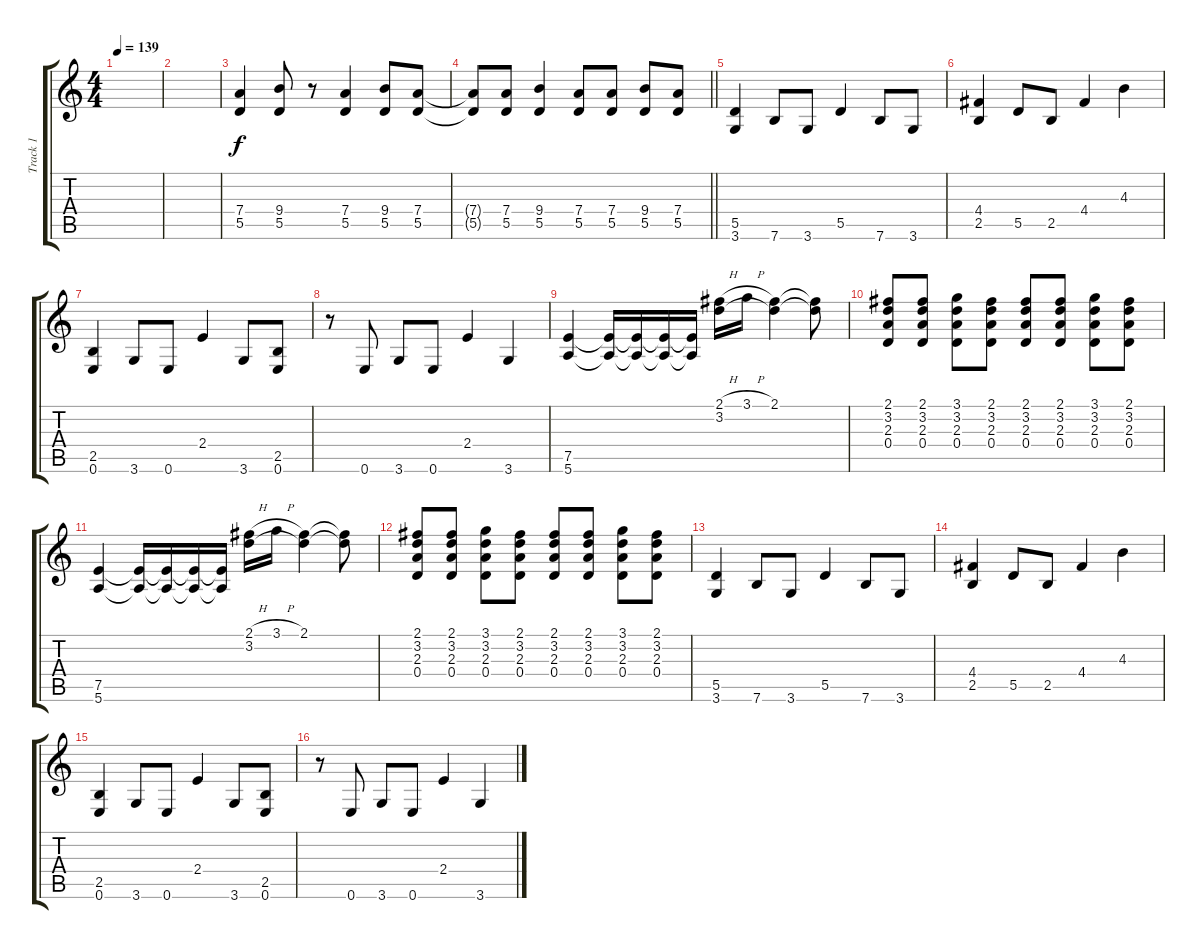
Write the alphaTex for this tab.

\track ("Track 1" "Track 1") {instrument overdrivenguitar}
\staff {score tabs}
\tuning (E4 B3 G3 D3 A2 E2) {hide}
\ts (4 4)
\tempo 139
\clef g2
\ks c
|
|
(7.4 5.5).4 (9.4 5.5).8 r.8 (7.4 5.5).4 (9.4 5.5).8 (7.4 5.5).8 |
\barLineRight lightlight
(7.4{t} 5.5{t}).8 (7.4 5.5).8 (9.4 5.5).4 (7.4 5.5).8 (7.4 5.5).8 (9.4 5.5).8 (7.4 5.5).8 |
(5.5 3.6).4 7.6.8 3.6.8 5.5.4 7.6.8 3.6.8 |
(4.4 2.5).4 5.5.8 2.5.8 4.4.4 4.3.4 |
(2.5 0.6).4 3.6.8 0.6.8 2.4.4 3.6.8 (2.5 0.6).8 |
r.8 0.6.8 3.6.8 0.6.8 2.4.4 3.6.4 |
(7.5 5.6).4 (7.5{t} 5.6{t}).16 (7.5{t} 5.6{t}).16 (7.5{t} 5.6{t}).16 (7.5{t} 5.6{t}).16 (2.1{h} 3.2).16 3.1{h}.16 (2.1 3.2{t}).4 (2.1{t} 3.2{t}).8 |
(2.1 3.2 2.3 0.4).8 (2.1 3.2 2.3 0.4).8 (3.1 3.2 2.3 0.4).8 (2.1 3.2 2.3 0.4).8 (2.1 3.2 2.3 0.4).8 (2.1 3.2 2.3 0.4).8 (3.1 3.2 2.3 0.4).8 (2.1 3.2 2.3 0.4).8 |
(7.5 5.6).4 (7.5{t} 5.6{t}).16 (7.5{t} 5.6{t}).16 (7.5{t} 5.6{t}).16 (7.5{t} 5.6{t}).16 (2.1{h} 3.2).16 3.1{h}.16 (2.1 3.2{t}).4 (2.1{t} 3.2{t}).8 |
(2.1 3.2 2.3 0.4).8 (2.1 3.2 2.3 0.4).8 (3.1 3.2 2.3 0.4).8 (2.1 3.2 2.3 0.4).8 (2.1 3.2 2.3 0.4).8 (2.1 3.2 2.3 0.4).8 (3.1 3.2 2.3 0.4).8 (2.1 3.2 2.3 0.4).8 |
(5.5 3.6).4 7.6.8 3.6.8 5.5.4 7.6.8 3.6.8 |
(4.4 2.5).4 5.5.8 2.5.8 4.4.4 4.3.4 |
(2.5 0.6).4 3.6.8 0.6.8 2.4.4 3.6.8 (2.5 0.6).8 |
r.8 0.6.8 3.6.8 0.6.8 2.4.4 3.6.4
